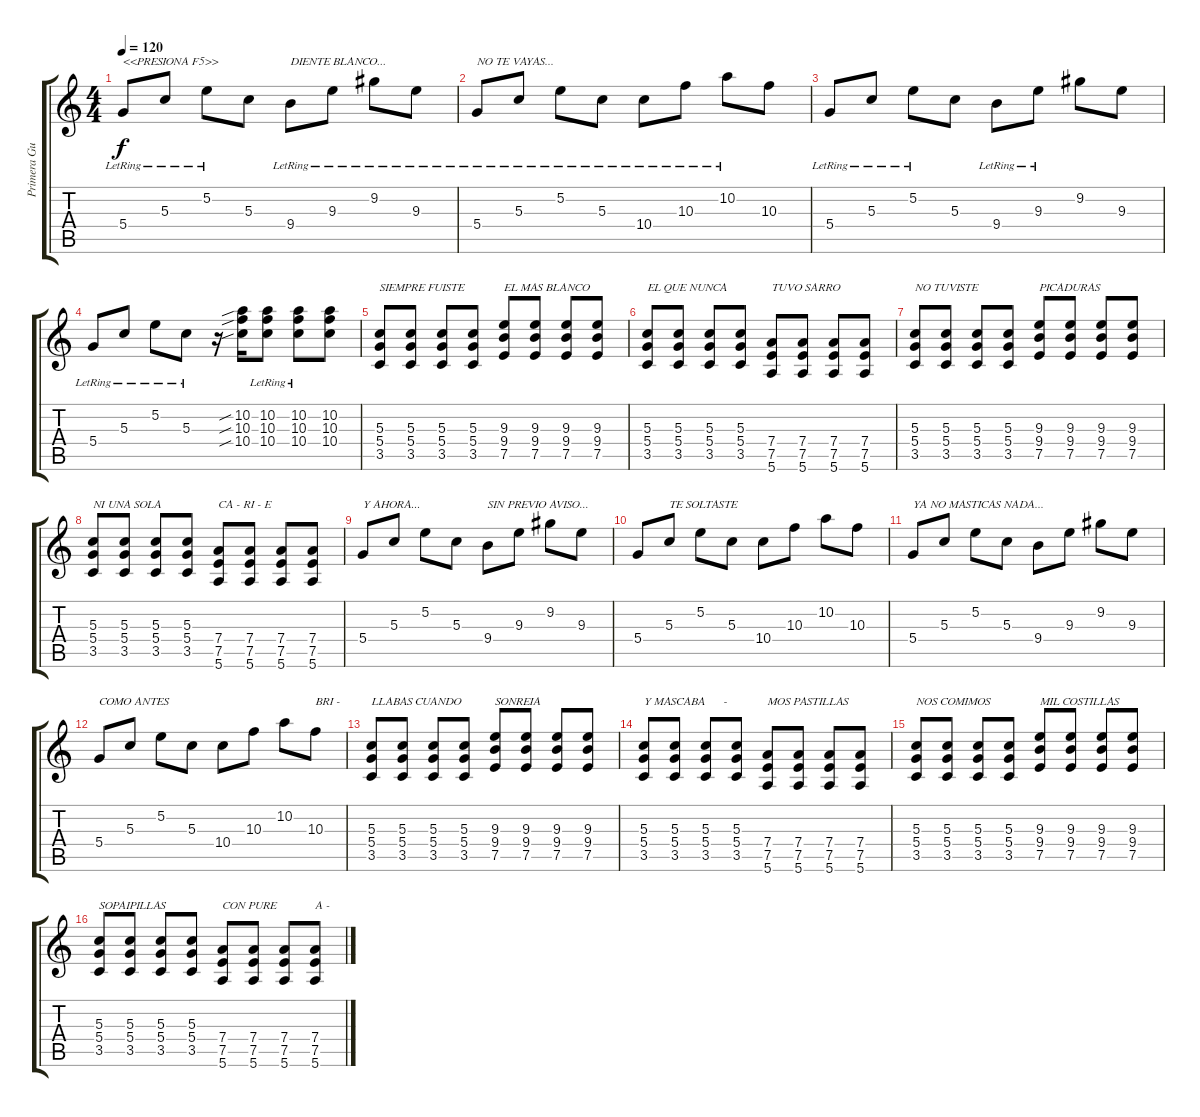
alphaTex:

\track ("Primera Guitarra" "Primera Gu") {instrument acousticguitarsteel}
\staff {score tabs}
\tuning (E4 B3 G3 D3 A2 E2) {hide}
\ts (4 4)
\tempo 120
\clef g2
\ks c
5.4{lr}.8{txt "<<PRESIONA F5>>" dy f instrument acousticguitarsteel} 5.3{lr}.8 5.2{lr}.8 5.3.8 9.4{lr}.8{txt "DIENTE BLANCO..."} 9.3{lr}.8 9.2{lr}.8 9.3{lr}.8 |
5.4{lr}.8{txt "NO TE VAYAS..."} 5.3{lr}.8 5.2{lr}.8 5.3{lr}.8 10.4{lr}.8 10.3{lr}.8 10.2{lr}.8 10.3.8 |
5.4{lr}.8 5.3{lr}.8 5.2{lr}.8 5.3.8 9.4{lr}.8 9.3{lr}.8 9.2.8 9.3.8 |
5.4{lr}.8 5.3{lr}.8 5.2{lr}.8 5.3{lr}.8 r.16 (10.2{sib} 10.3{sib} 10.4{sib}).16 (10.2 10.3{lr} 10.4).8 (10.2{lr} 10.3 10.4).8 (10.2 10.3 10.4).8 |
(5.3 5.4 3.5).8{txt "SIEMPRE FUISTE"} (5.3 5.4 3.5).8 (5.3 5.4 3.5).8 (5.3 5.4 3.5).8 (9.3 9.4 7.5).8{txt "EL MAS BLANCO"} (9.3 9.4 7.5).8 (9.3 9.4 7.5).8 (9.3 9.4 7.5).8 |
(5.3 5.4 3.5).8{txt "EL QUE NUNCA"} (5.3 5.4 3.5).8 (5.3 5.4 3.5).8 (5.3 5.4 3.5).8 (7.4 7.5 5.6).8{txt "TUVO SARRO"} (7.4 7.5 5.6).8 (7.4 7.5 5.6).8 (7.4 7.5 5.6).8 |
(5.3 5.4 3.5).8{txt "NO TUVISTE"} (5.3 5.4 3.5).8 (5.3 5.4 3.5).8 (5.3 5.4 3.5).8 (9.3 9.4 7.5).8{txt "PICADURAS"} (9.3 9.4 7.5).8 (9.3 9.4 7.5).8 (9.3 9.4 7.5).8 |
(5.3 5.4 3.5).8{txt "NI UNA SOLA"} (5.3 5.4 3.5).8 (5.3 5.4 3.5).8 (5.3 5.4 3.5).8 (7.4 7.5 5.6).8{txt "CA - RI - E"} (7.4 7.5 5.6).8 (7.4 7.5 5.6).8 (7.4 7.5 5.6).8 |
5.4.8{txt "Y AHORA..."} 5.3.8 5.2.8 5.3.8 9.4.8{txt "SIN PREVIO AVISO..."} 9.3.8 9.2.8 9.3.8 |
5.4.8 5.3.8{txt "TE SOLTASTE"} 5.2.8 5.3.8 10.4.8 10.3.8 10.2.8 10.3.8 |
5.4.8{txt "YA NO MASTICAS NADA..."} 5.3.8 5.2.8 5.3.8 9.4.8 9.3.8 9.2.8 9.3.8 |
5.4.8{txt "COMO ANTES"} 5.3.8 5.2.8 5.3.8 10.4.8 10.3.8 10.2.8 10.3.8{txt "BRI -"} |
(5.3 5.4 3.5).8{txt "LLABAS CUANDO"} (5.3 5.4 3.5).8 (5.3 5.4 3.5).8 (5.3 5.4 3.5).8 (9.3 9.4 7.5).8{txt "SONREIA"} (9.3 9.4 7.5).8 (9.3 9.4 7.5).8 (9.3 9.4 7.5).8 |
(5.3 5.4 3.5).8{txt "Y MASCABA      -"} (5.3 5.4 3.5).8 (5.3 5.4 3.5).8 (5.3 5.4 3.5).8 (7.4 7.5 5.6).8{txt "MOS PASTILLAS"} (7.4 7.5 5.6).8 (7.4 7.5 5.6).8 (7.4 7.5 5.6).8 |
(5.3 5.4 3.5).8{txt "NOS COMIMOS"} (5.3 5.4 3.5).8 (5.3 5.4 3.5).8 (5.3 5.4 3.5).8 (9.3 9.4 7.5).8{txt "MIL COSTILLAS"} (9.3 9.4 7.5).8 (9.3 9.4 7.5).8 (9.3 9.4 7.5).8 |
(5.3 5.4 3.5).8{txt "SOPAIPILLAS"} (5.3 5.4 3.5).8 (5.3 5.4 3.5).8 (5.3 5.4 3.5).8 (7.4 7.5 5.6).8{txt "CON PURE"} (7.4 7.5 5.6).8 (7.4 7.5 5.6).8 (7.4 7.5 5.6).8{txt "A -"}
